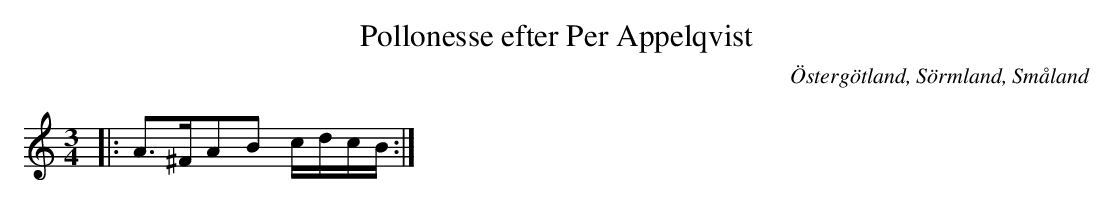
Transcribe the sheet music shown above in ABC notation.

X:1
T:Pollonesse efter Per Appelqvist
O:Östergötland, Sörmland, Småland
M:3/4
L:1/8
K:Notboken finns hos Södermanlands Spelmansförbund och är digitalt publicerad. Den har försetts med nummer 12.
|: A>^FAB c/2d/2c/2B/2 :|
